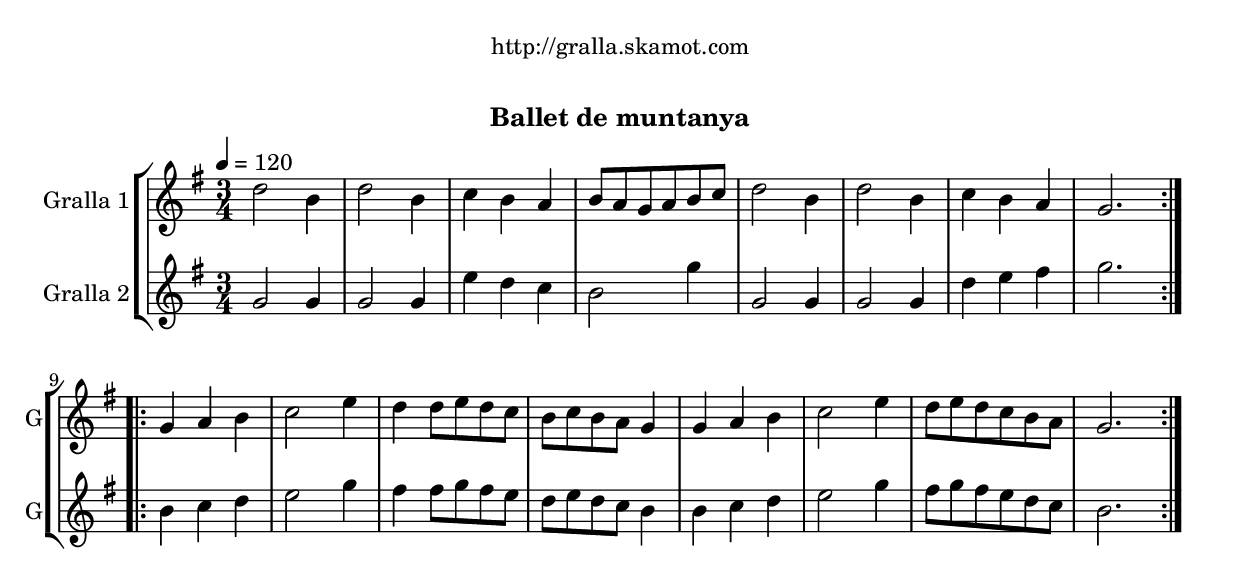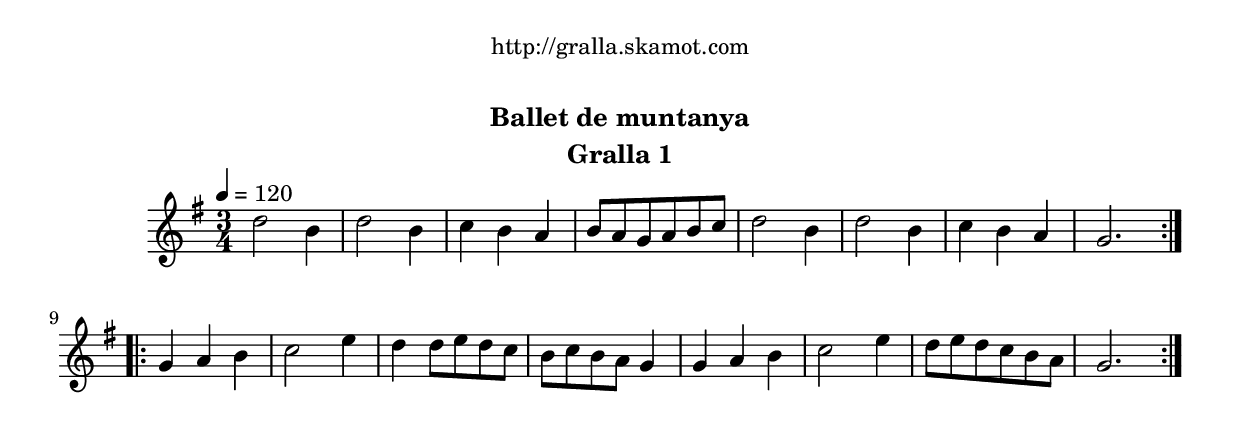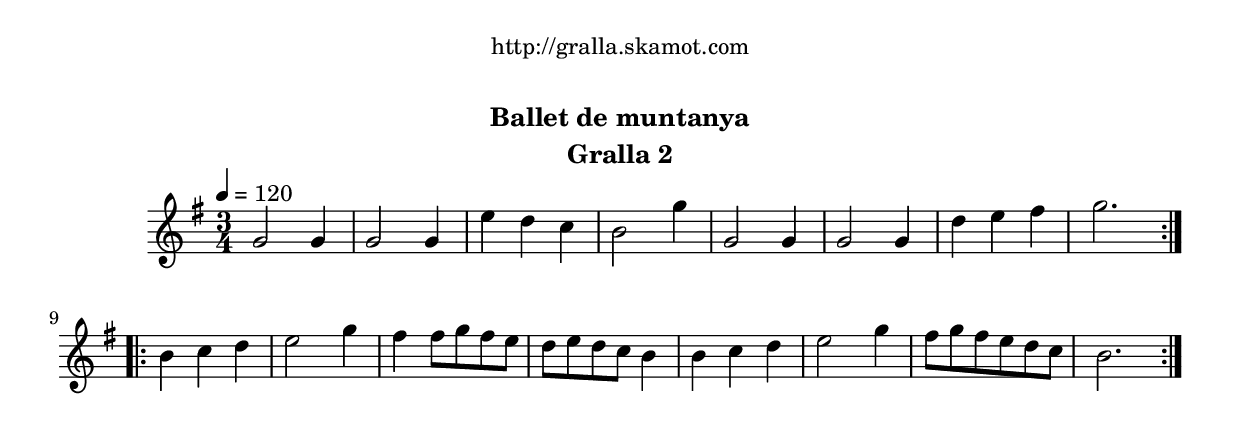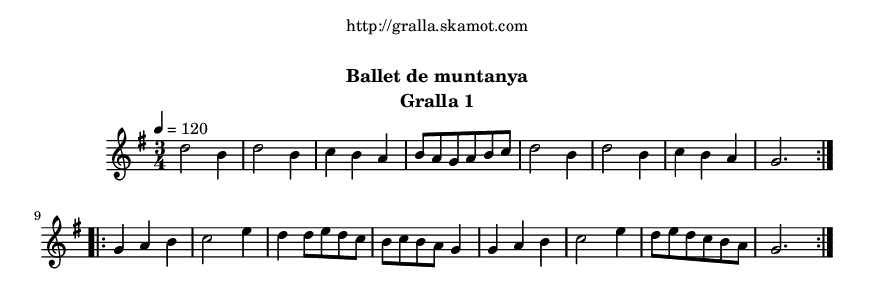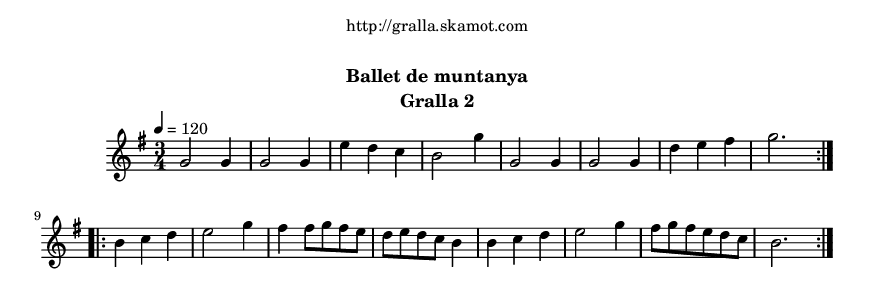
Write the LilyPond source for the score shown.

\version "2.16.0"

\header {
  dedication="http://gralla.skamot.com"
  title="               "
  subtitle="Ballet de muntanya"
  subsubtitle=""
  poet=""
  meter=""
  piece=""
  composer=""
  arranger=""
  opus=""
  instrument=""
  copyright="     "
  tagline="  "
}

liniaroAa =
\relative d''
{
  \tempo 4=120
  \clef treble
  \key g \major
  \time 3/4
  \repeat volta 2 { d2 b4  |
  d2 b4  |
  c4 b a  |
  b8 a g a b c  |
  %05
  d2 b4  |
  d2 b4  |
  c4 b a  |
  g2.  | }
  \repeat volta 2 { g4 a b  |
  %10
  c2 e4  |
  d4 d8 e d c  |
  b8 c b a g4  |
  g4 a b  |
  c2 e4  |
  %15
  d8 e d c b a  |
  g2.  | }
}

liniaroAb =
\relative g'
{
  \tempo 4=120
  \clef treble
  \key g \major
  \time 3/4
  \repeat volta 2 { g2 g4  |
  g2 g4  |
  e'4 d c  |
  b2 g'4  |
  %05
  g,2 g4  |
  g2 g4  |
  d'4 e fis  |
  g2.  | }
  \repeat volta 2 { b,4 c d  |
  %10
  e2 g4  |
  fis4 fis8 g fis e  |
  d8 e d c b4  |
  b4 c d  |
  e2 g4  |
  %15
  fis8 g fis e d c  |
  b2.  | }
}

\book {

\paper {
  print-page-number = false
}

\bookpart {
  \score {
    \new StaffGroup {
      \override Score.RehearsalMark #'self-alignment-X = #LEFT
      <<
        \new Staff \with {instrumentName = #"Gralla 1" shortInstrumentName = #"G"} \liniaroAa
        \new Staff \with {instrumentName = #"Gralla 2" shortInstrumentName = #"G"} \liniaroAb
      >>
    }
    \layout {}
  }\score { \unfoldRepeats
    \new StaffGroup {
      \override Score.RehearsalMark #'self-alignment-X = #LEFT
      <<
        \new Staff \with {instrumentName = #"Gralla 1" shortInstrumentName = #"G"} \liniaroAa
        \new Staff \with {instrumentName = #"Gralla 2" shortInstrumentName = #"G"} \liniaroAb
      >>
    }
    \midi {}
  }
}

\bookpart {
  \header {instrument="Gralla 1"}
  \score {
    \new StaffGroup {
      \override Score.RehearsalMark #'self-alignment-X = #LEFT
      <<
        \new Staff \liniaroAa
      >>
    }
    \layout {}
  }\score { \unfoldRepeats
    \new StaffGroup {
      \override Score.RehearsalMark #'self-alignment-X = #LEFT
      <<
        \new Staff \liniaroAa
      >>
    }
    \midi {}
  }
}

\bookpart {
  \header {instrument="Gralla 2"}
  \score {
    \new StaffGroup {
      \override Score.RehearsalMark #'self-alignment-X = #LEFT
      <<
        \new Staff \liniaroAb
      >>
    }
    \layout {}
  }\score { \unfoldRepeats
    \new StaffGroup {
      \override Score.RehearsalMark #'self-alignment-X = #LEFT
      <<
        \new Staff \liniaroAb
      >>
    }
    \midi {}
  }
}

}

\book {

\paper {
  print-page-number = false
  #(set-paper-size "a6landscape")
  #(layout-set-staff-size 14)
}

\bookpart {
  \header {instrument="Gralla 1"}
  \score {
    \new StaffGroup {
      \override Score.RehearsalMark #'self-alignment-X = #LEFT
      <<
        \new Staff \liniaroAa
      >>
    }
    \layout {}
  }
}

\bookpart {
  \header {instrument="Gralla 2"}
  \score {
    \new StaffGroup {
      \override Score.RehearsalMark #'self-alignment-X = #LEFT
      <<
        \new Staff \liniaroAb
      >>
    }
    \layout {}
  }
}

}

